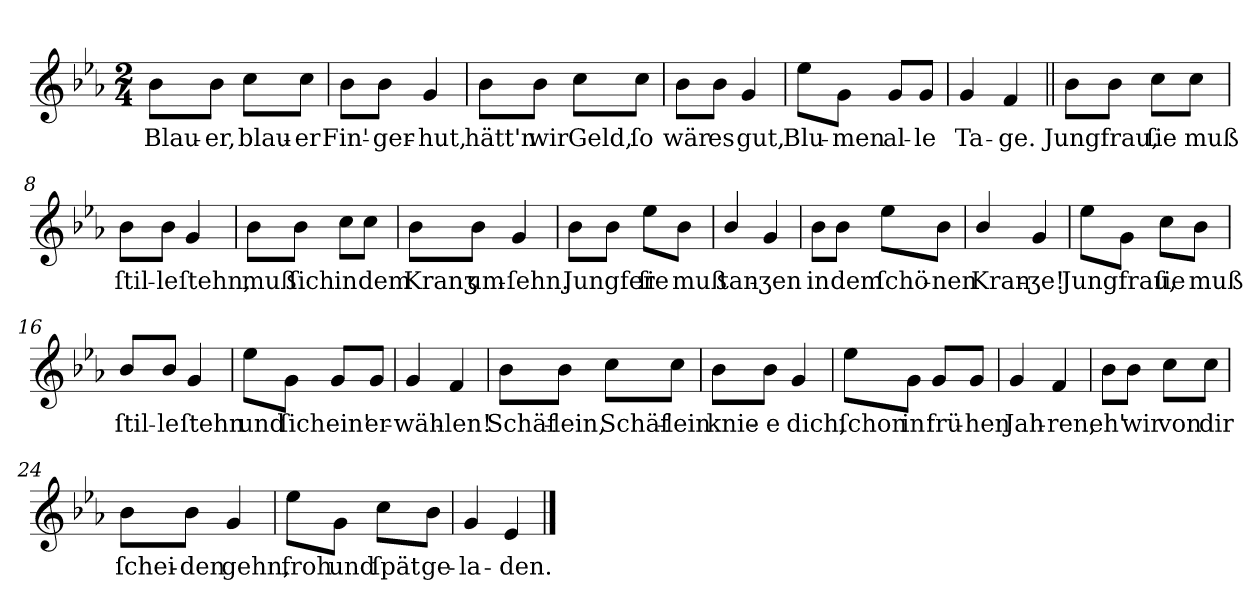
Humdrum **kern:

**kern	**text
*part1	*part1
*staff1	*staff1
*clefG2	*
*k[b-e-a-]	*
*E-:	*
*M2/4	*
=1	=1
8b-\L	Blau-
8b-\J	-er,
8cc\L	blau-
8cc\J	-er
=2	=2
8b-\L	Fin'-
8b-\J	-ger-
4g	-hut,
=3	=3
8b-\L	hätt'n
8b-\J	wir
8cc\L	Geld,
8cc\J	ſo
=4	=4
8b-\L	wär
8b-\J	es
4g	gut,
=5	=5
8ee-\L	Blu-
8g\J	-men
8g/L	al-
8g/J	-le
=6	=6
4g	Ta-
4f	-ge.
=7||	=7||
8b-\L	Jungfrau,
8b-\J	.
8cc\L	ſie
8cc\J	muß
=8	=8
8b-\L	ſtil-
8b-\J	-le
4g	ſtehn,
=9	=9
8b-\L	muß
8b-\J	ſich
8cc\L	in
8cc\J	dem
=10	=10
8b-\L	Kranʒ
8b-\J	um-
4g	-ſehn.
=11	=11
8b-\L	Jungfer
8b-\J	.
8ee-\L	ſie
8b-\J	muß
=12	=12
4b-/	tan-
4g	-ʒen
=13	=13
8b-\L	in
8b-\J	dem
8ee-\L	ſchö-
8b-\J	-nen
=14	=14
4b-/	Kran-
4g	-ʒe!
=15	=15
8ee-\L	Jungfrau,
8g\J	.
8cc\L	ſie
8b-\J	muß
=16	=16
8b-/L	ſtil-
8b-/J	-le
4g	ſtehn
=17	=17
8ee-\L	und
8g\J	ſich
8g/L	ein'
8g/J	er-
=18	=18
4g	-wäh-
4f	-len!
=19	=19
8b-\L	Schäf-
8b-\J	-lein,
8cc\L	Schäf-
8cc\J	-lein
=20	=20
8b-\L	knie-
8b-\J	-e
4g	dich,
=21	=21
8ee-\L	ſchon
8g\J	in
8g/L	frü-
8g/J	-hen
=22	=22
4g	Jah-
4f	-ren,
=23	=23
8b-\L	eh'
8b-\J	wir
8cc\L	von
8cc\J	dir
=24	=24
8b-\L	ſchei-
8b-\J	-den
4g	gehn,
=25	=25
8ee-\L	froh
8g\J	und
8cc\L	ſpät
8b-\J	ge-
=26	=26
4g	-la-
4e-	-den.
==	==
*-	*-
